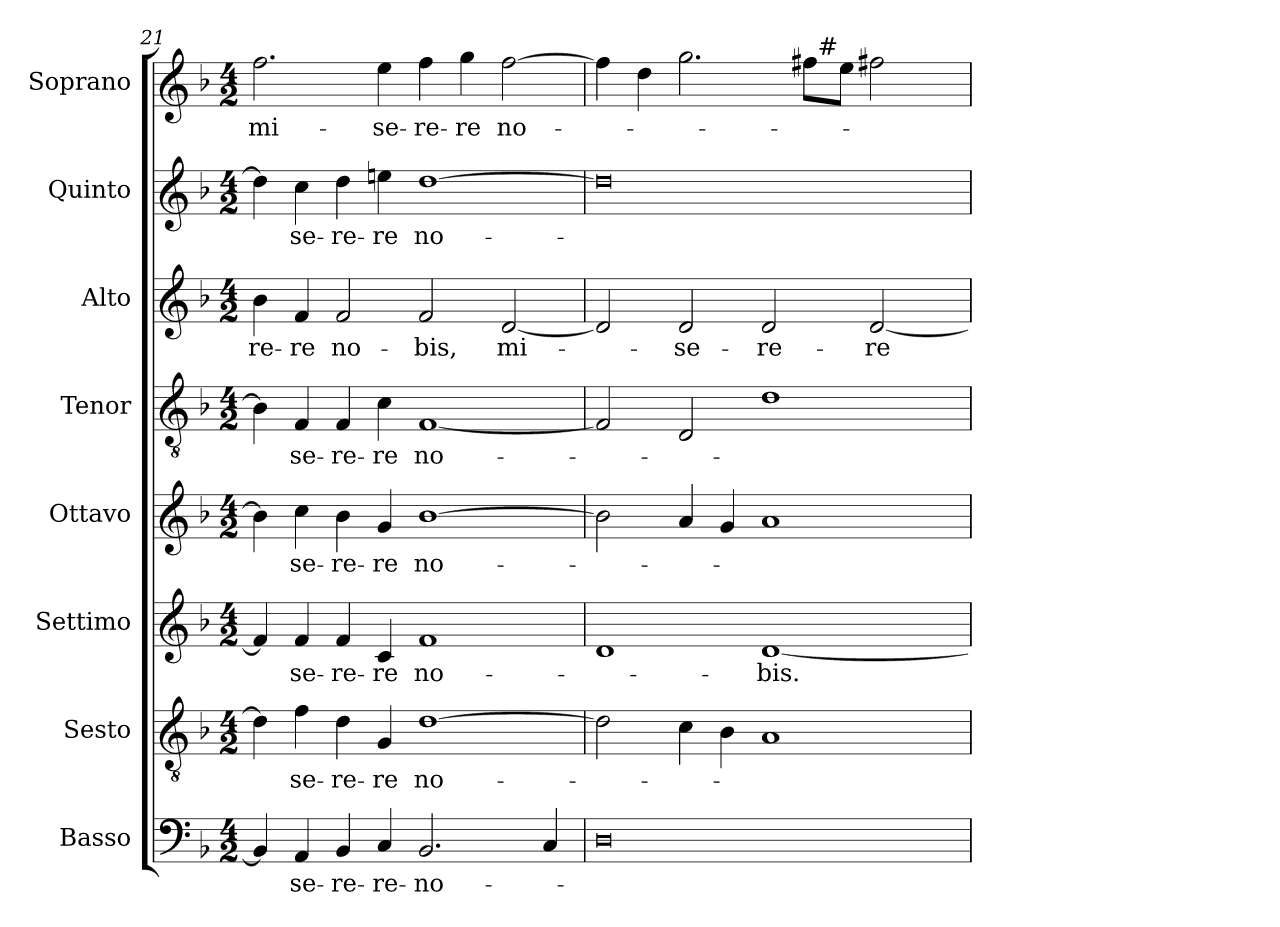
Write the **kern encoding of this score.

**kern	**text	**kern	**text	**kern	**text	**kern	**text	**kern	**text	**kern	**text	**kern	**text	**kern	**text
*part8	*part8	*part7	*part7	*part6	*part6	*part5	*part5	*part4	*part4	*part3	*part3	*part2	*part2	*part1	*part1
*staff8	*staff8	*staff7	*staff7	*staff6	*staff6	*staff5	*staff5	*staff4	*staff4	*staff3	*staff3	*staff2	*staff2	*staff1	*staff1
*I"Basso	*	*I"Sesto	*	*I"Settimo	*	*I"Ottavo	*	*I"Tenor	*	*I"Alto	*	*I"Quinto	*	*I"Soprano	*
*I'B.	*	*I'Ss.	*	*I'St.	*	*I'Ot.	*	*I'T.	*	*I'A.	*	*I'Q.	*	*I'S.	*
*clefF4	*	*clefGv2	*	*clefG2	*	*clefG2	*	*clefGv2	*	*clefG2	*	*clefG2	*	*clefG2	*
*	*	*ITrd7c12	*	*	*	*	*	*ITrd7c12	*	*	*	*	*	*	*
*k[b-]	*	*k[b-]	*	*k[b-]	*	*k[b-]	*	*k[b-]	*	*k[b-]	*	*k[b-]	*	*k[b-]	*
*F:	*	*F:	*	*F:	*	*F:	*	*F:	*	*F:	*	*F:	*	*F:	*
*M4/2	*	*M4/2	*	*M4/2	*	*M4/2	*	*M4/2	*	*M4/2	*	*M4/2	*	*M4/2	*
=21	=21	=21	=21	=21	=21	=21	=21	=21	=21	=21	=21	=21	=21	=21	=21
!	!	!	!	!	!	!	!	!	!	!	!LO:LY:b:color=#000000	!	!	!	!
!	!	!	!	!	!	!	!	!	!	!	!	!	!	!	!LO:LY:b:color=#000000
4BB-i/]	.	4Di\]	.	4fi/]	.	4b-i\]	.	4BB-i\]	.	4b-i\	-re-	4ddi\]	.	2.ffi\	mi-
!	!LO:LY:b:color=#000000	!	!	!	!	!	!	!	!	!	!	!	!	!	!
!	!	!	!LO:LY:b:color=#000000	!	!	!	!	!	!	!	!	!	!	!	!
!	!	!	!	!	!LO:LY:b:color=#000000	!	!	!	!	!	!	!	!	!	!
!	!	!	!	!	!	!	!LO:LY:b:color=#000000	!	!	!	!	!	!	!	!
!	!	!	!	!	!	!	!	!	!LO:LY:b:color=#000000	!	!	!	!	!	!
!	!	!	!	!	!	!	!	!	!	!	!LO:LY:b:color=#000000	!	!	!	!
!	!	!	!	!	!	!	!	!	!	!	!	!	!LO:LY:b:color=#000000	!	!
4AAi/	-se-	4Fi\	-se-	4fi/	-se-	4cci\	-se-	4FFi/	-se-	4fi/	-re	4cci\	-se-	.	.
!	!LO:LY:b:color=#000000	!	!	!	!	!	!	!	!	!	!	!	!	!	!
!	!	!	!LO:LY:b:color=#000000	!	!	!	!	!	!	!	!	!	!	!	!
!	!	!	!	!	!LO:LY:b:color=#000000	!	!	!	!	!	!	!	!	!	!
!	!	!	!	!	!	!	!LO:LY:b:color=#000000	!	!	!	!	!	!	!	!
!	!	!	!	!	!	!	!	!	!LO:LY:b:color=#000000	!	!	!	!	!	!
!	!	!	!	!	!	!	!	!	!	!	!LO:LY:b:color=#000000	!	!	!	!
!	!	!	!	!	!	!	!	!	!	!	!	!	!LO:LY:b:color=#000000	!	!
4BB-i/	-re-	4Di\	-re-	4fi/	-re-	4b-i\	-re-	4FFi/	-re-	2fi/	no-	4ddi\	-re-	.	.
!	!LO:LY:b:color=#000000	!	!	!	!	!	!	!	!	!	!	!	!	!	!
!	!	!	!LO:LY:b:color=#000000	!	!	!	!	!	!	!	!	!	!	!	!
!	!	!	!	!	!LO:LY:b:color=#000000	!	!	!	!	!	!	!	!	!	!
!	!	!	!	!	!	!	!LO:LY:b:color=#000000	!	!	!	!	!	!	!	!
!	!	!	!	!	!	!	!	!	!LO:LY:b:color=#000000	!	!	!	!	!	!
!	!	!	!	!	!	!	!	!	!	!	!	!	!LO:LY:b:color=#000000	!	!
!	!	!	!	!	!	!	!	!	!	!	!	!	!	!	!LO:LY:b:color=#000000
4Ci/	-re-	4GGi/	-re	4ci/	-re	4gi/	-re	4Ci\	-re	.	.	4eeni\	-re	4eei\	-se-
!	!LO:LY:b:color=#000000	!	!	!	!	!	!	!	!	!	!	!	!	!	!
!	!	!	!LO:LY:b:color=#000000	!	!	!	!	!	!	!	!	!	!	!	!
!	!	!	!	!	!LO:LY:b:color=#000000	!	!	!	!	!	!	!	!	!	!
!	!	!	!	!	!	!	!LO:LY:b:color=#000000	!	!	!	!	!	!	!	!
!	!	!	!	!	!	!	!	!	!LO:LY:b:color=#000000	!	!	!	!	!	!
!	!	!	!	!	!	!	!	!	!	!	!LO:LY:b:color=#000000	!	!	!	!
!	!	!	!	!	!	!	!	!	!	!	!	!	!LO:LY:b:color=#000000	!	!
!	!	!	!	!	!	!	!	!	!	!	!	!	!	!	!LO:LY:b:color=#000000
2.BB-i/	-no-	[1Di	no-	1fi	no-	[1b-i	no-	[1FFi	no-	2fi/	-bis,	[1ddi	no-	4ffi\	-re-
!	!	!	!	!	!	!	!	!	!	!	!	!	!	!	!LO:LY:b:color=#000000
.	.	.	.	.	.	.	.	.	.	.	.	.	.	4ggi\	-re
!	!	!	!	!	!	!	!	!	!	!	!LO:LY:b:color=#000000	!	!	!	!
!	!	!	!	!	!	!	!	!	!	!	!	!	!	!	!LO:LY:b:color=#000000
.	.	.	.	.	.	.	.	.	.	[2di/	mi-	.	.	[2ffi\	no-
4Ci/	.	.	.	.	.	.	.	.	.	.	.	.	.	.	.
=22	=22	=22	=22	=22	=22	=22	=22	=22	=22	=22	=22	=22	=22	=22	=22
*	*	*	*	*	*	*	*	*	*	*	*	*	*	*^	*
0Di	.	2Di\]	.	1di	.	2b-i\]	.	2FFi/]	.	2di/]	.	0ddi]	.	4ffi\]	1ryy	.
.	.	.	.	.	.	.	.	.	.	.	.	.	.	4ddi\	.	.
!	!	!	!	!	!	!	!	!	!	!	!LO:LY:b:color=#000000	!	!	!	!	!
.	.	4Ci\	.	.	.	4ai/	.	2DDi/	.	2di/	-se-	.	.	2.ggi\	.	.
.	.	4BB-i\	.	.	.	4gi/	.	.	.	.	.	.	.	.	.	.
!	!	!	!	!	!LO:LY:b:color=#000000	!	!	!	!	!	!	!	!	!	!	!
!	!	!	!	!	!	!	!	!	!	!	!LO:LY:b:color=#000000	!	!	!	!	!
.	.	1AAi	.	[1di	-bis.	1ai	.	1Di	.	2di/	-re-	.	.	.	4ryy	.
.	.	.	.	.	.	.	.	.	.	.	.	.	.	8ff#i\L	32ryy	.
.	.	.	.	.	.	.	.	.	.	.	.	.	.	.	256ryy	.
!	!	!	!	!	!	!	!	!	!	!	!	!	!	!	!LO:TX:a:t=#	!
.	.	.	.	.	.	.	.	.	.	.	.	.	.	.	2ryy	.
.	.	.	.	.	.	.	.	.	.	.	.	.	.	8eei\J	.	.
!	!	!	!	!	!	!	!	!	!	!	!LO:LY:b:color=#000000	!	!	!	!	!
.	.	.	.	.	.	.	.	.	.	[2di/	-re	.	.	2ff#Xi\	.	.
.	.	.	.	.	.	.	.	.	.	.	.	.	.	.	8ryy	.
.	.	.	.	.	.	.	.	.	.	.	.	.	.	.	16ryy	.
.	.	.	.	.	.	.	.	.	.	.	.	.	.	.	64..ryy	.
*	*	*	*	*	*	*	*	*	*	*	*	*	*	*v	*v	*
=	=	=	=	=	=	=	=	=	=	=	=	=	=	=	=
*-	*-	*-	*-	*-	*-	*-	*-	*-	*-	*-	*-	*-	*-	*-	*-
